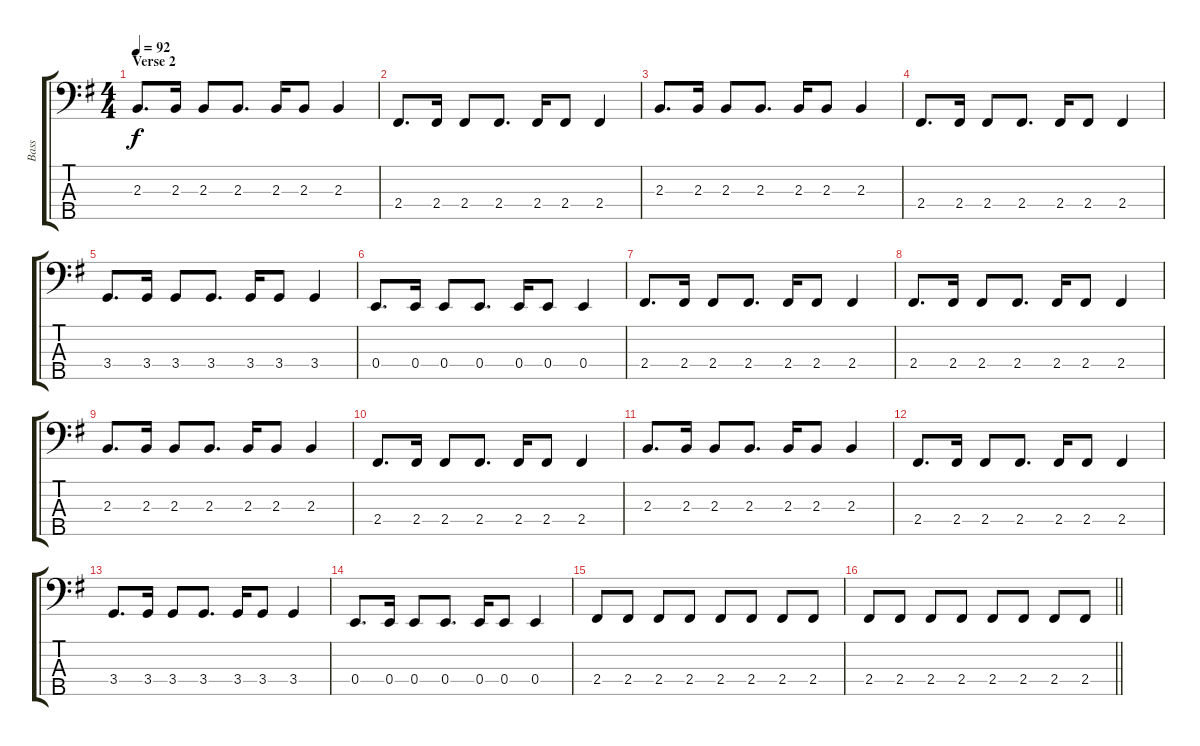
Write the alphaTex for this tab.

\track ("Bass" "Bass") {instrument electricbassfinger}
\staff {score tabs}
\tuning (G2 D2 A1 E1 B0) {hide}
\ts (4 4)
\section ("" "Verse 2")
\tempo 92
\clef f4
\ks eminor
2.3.8{d dy f} 2.3.16 2.3.8 2.3.8{d} 2.3.16 2.3.8 2.3.4 |
2.4.8{d} 2.4.16 2.4.8 2.4.8{d} 2.4.16 2.4.8 2.4.4 |
2.3.8{d} 2.3.16 2.3.8 2.3.8{d} 2.3.16 2.3.8 2.3.4 |
2.4.8{d} 2.4.16 2.4.8 2.4.8{d} 2.4.16 2.4.8 2.4.4 |
3.4.8{d} 3.4.16 3.4.8 3.4.8{d} 3.4.16 3.4.8 3.4.4 |
0.4.8{d} 0.4.16 0.4.8 0.4.8{d} 0.4.16 0.4.8 0.4.4 |
2.4.8{d} 2.4.16 2.4.8 2.4.8{d} 2.4.16 2.4.8 2.4.4 |
2.4.8{d} 2.4.16 2.4.8 2.4.8{d} 2.4.16 2.4.8 2.4.4 |
2.3.8{d} 2.3.16 2.3.8 2.3.8{d} 2.3.16 2.3.8 2.3.4 |
2.4.8{d} 2.4.16 2.4.8 2.4.8{d} 2.4.16 2.4.8 2.4.4 |
2.3.8{d} 2.3.16 2.3.8 2.3.8{d} 2.3.16 2.3.8 2.3.4 |
2.4.8{d} 2.4.16 2.4.8 2.4.8{d} 2.4.16 2.4.8 2.4.4 |
3.4.8{d} 3.4.16 3.4.8 3.4.8{d} 3.4.16 3.4.8 3.4.4 |
0.4.8{d} 0.4.16 0.4.8 0.4.8{d} 0.4.16 0.4.8 0.4.4 |
2.4.8 2.4.8 2.4.8 2.4.8 2.4.8 2.4.8 2.4.8 2.4.8 |
\barLineRight lightlight
2.4.8 2.4.8 2.4.8 2.4.8 2.4.8 2.4.8 2.4.8 2.4.8
